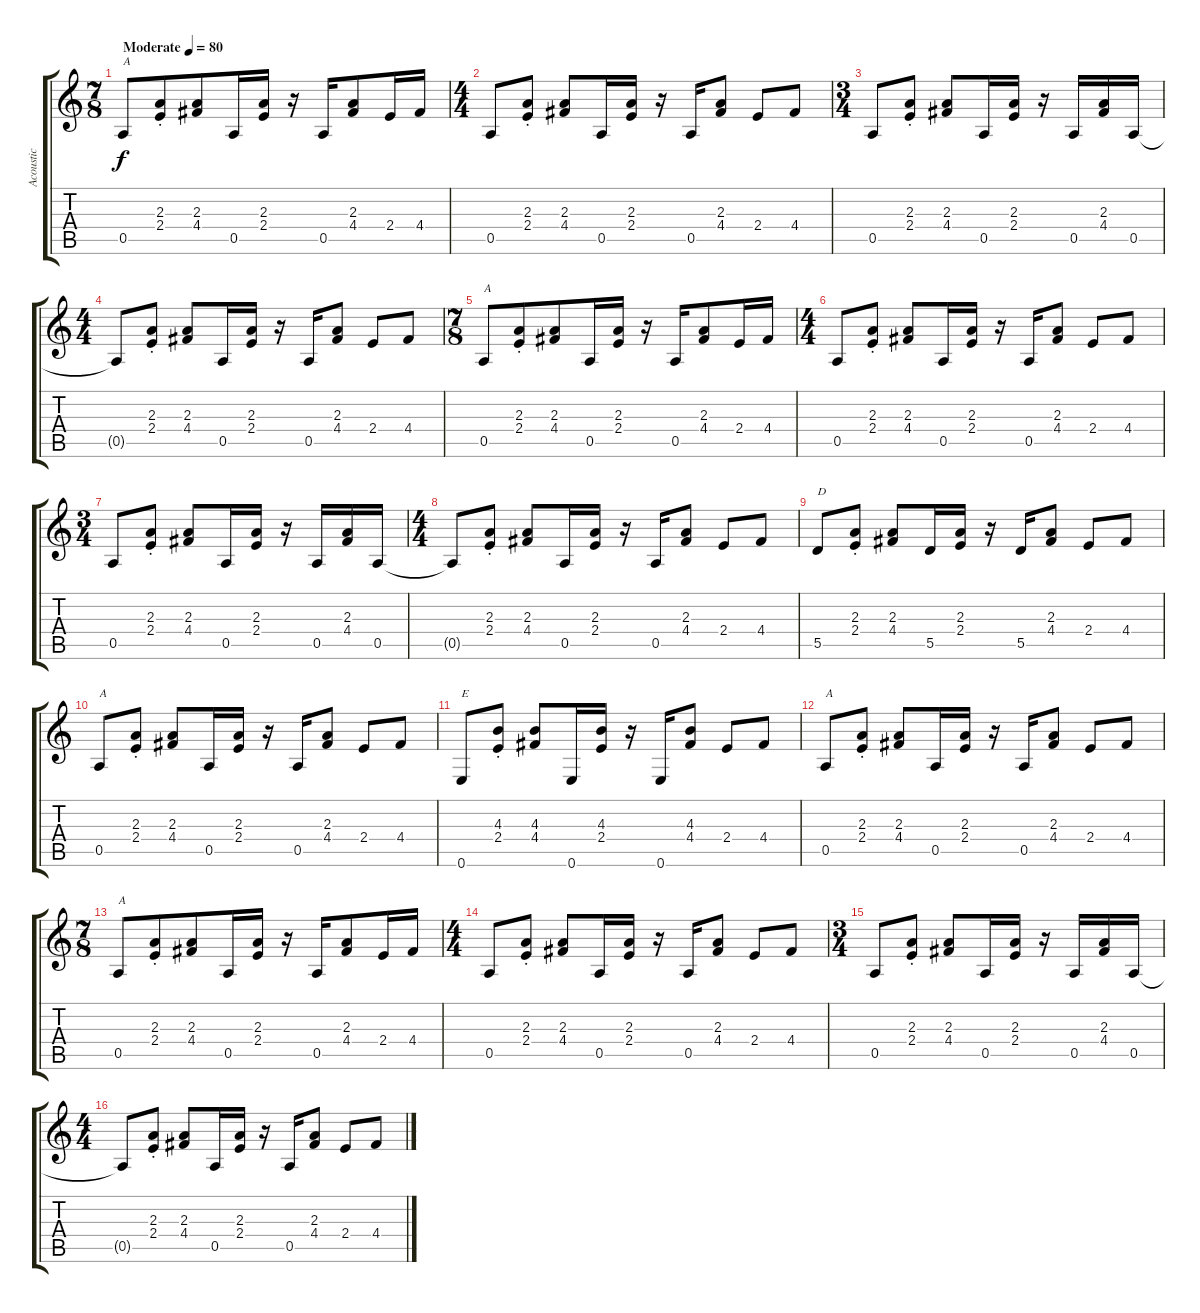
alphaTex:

\track ("Acoustic" "Acoustic") {instrument acousticguitarsteel}
\staff {score tabs}
\tuning (E4 B3 G3 D3 A2 E2) {hide}
\ts (7 8)
\tempo (80 "Moderate")
\clef g2
\ks c
0.5.8{txt "A" dy f instrument acousticguitarsteel} (2.3{st} 2.4{st}).8 (2.3 4.4).8 0.5.16 (2.3 2.4).16 r.16 0.5.16 (2.3 4.4).8 2.4.16 4.4.16 |
\ts (4 4)
0.5.8 (2.3{st} 2.4{st}).8 (2.3 4.4).8 0.5.16 (2.3 2.4).16 r.16 0.5.16 (2.3 4.4).8 2.4.8 4.4.8 |
\ts (3 4)
0.5.8 (2.3{st} 2.4{st}).8 (2.3 4.4).8 0.5.16 (2.3 2.4).16 r.16 0.5.16 (2.3 4.4).16 0.5.16 |
\ts (4 4)
0.5{t}.8 (2.3{st} 2.4{st}).8 (2.3 4.4).8 0.5.16 (2.3 2.4).16 r.16 0.5.16 (2.3 4.4).8 2.4.8 4.4.8 |
\ts (7 8)
0.5.8{txt "A"} (2.3{st} 2.4{st}).8 (2.3 4.4).8 0.5.16 (2.3 2.4).16 r.16 0.5.16 (2.3 4.4).8 2.4.16 4.4.16 |
\ts (4 4)
0.5.8 (2.3{st} 2.4{st}).8 (2.3 4.4).8 0.5.16 (2.3 2.4).16 r.16 0.5.16 (2.3 4.4).8 2.4.8 4.4.8 |
\ts (3 4)
0.5.8 (2.3{st} 2.4{st}).8 (2.3 4.4).8 0.5.16 (2.3 2.4).16 r.16 0.5.16 (2.3 4.4).16 0.5.16 |
\ts (4 4)
0.5{t}.8 (2.3{st} 2.4{st}).8 (2.3 4.4).8 0.5.16 (2.3 2.4).16 r.16 0.5.16 (2.3 4.4).8 2.4.8 4.4.8 |
5.5.8{txt "D"} (2.3{st} 2.4{st}).8 (2.3 4.4).8 5.5.16 (2.3 2.4).16 r.16 5.5.16 (2.3 4.4).8 2.4.8 4.4.8 |
0.5.8{txt "A"} (2.3{st} 2.4{st}).8 (2.3 4.4).8 0.5.16 (2.3 2.4).16 r.16 0.5.16 (2.3 4.4).8 2.4.8 4.4.8 |
0.6.8{txt "E"} (4.3{st} 2.4{st}).8 (4.3 4.4).8 0.6.16 (4.3 2.4).16 r.16 0.6.16 (4.3 4.4).8 2.4.8 4.4.8 |
0.5.8{txt "A"} (2.3{st} 2.4{st}).8 (2.3 4.4).8 0.5.16 (2.3 2.4).16 r.16 0.5.16 (2.3 4.4).8 2.4.8 4.4.8 |
\ts (7 8)
0.5.8{txt "A"} (2.3{st} 2.4{st}).8 (2.3 4.4).8 0.5.16 (2.3 2.4).16 r.16 0.5.16 (2.3 4.4).8 2.4.16 4.4.16 |
\ts (4 4)
0.5.8 (2.3{st} 2.4{st}).8 (2.3 4.4).8 0.5.16 (2.3 2.4).16 r.16 0.5.16 (2.3 4.4).8 2.4.8 4.4.8 |
\ts (3 4)
0.5.8 (2.3{st} 2.4{st}).8 (2.3 4.4).8 0.5.16 (2.3 2.4).16 r.16 0.5.16 (2.3 4.4).16 0.5.16 |
\ts (4 4)
0.5{t}.8 (2.3{st} 2.4{st}).8 (2.3 4.4).8 0.5.16 (2.3 2.4).16 r.16 0.5.16 (2.3 4.4).8 2.4.8 4.4.8
